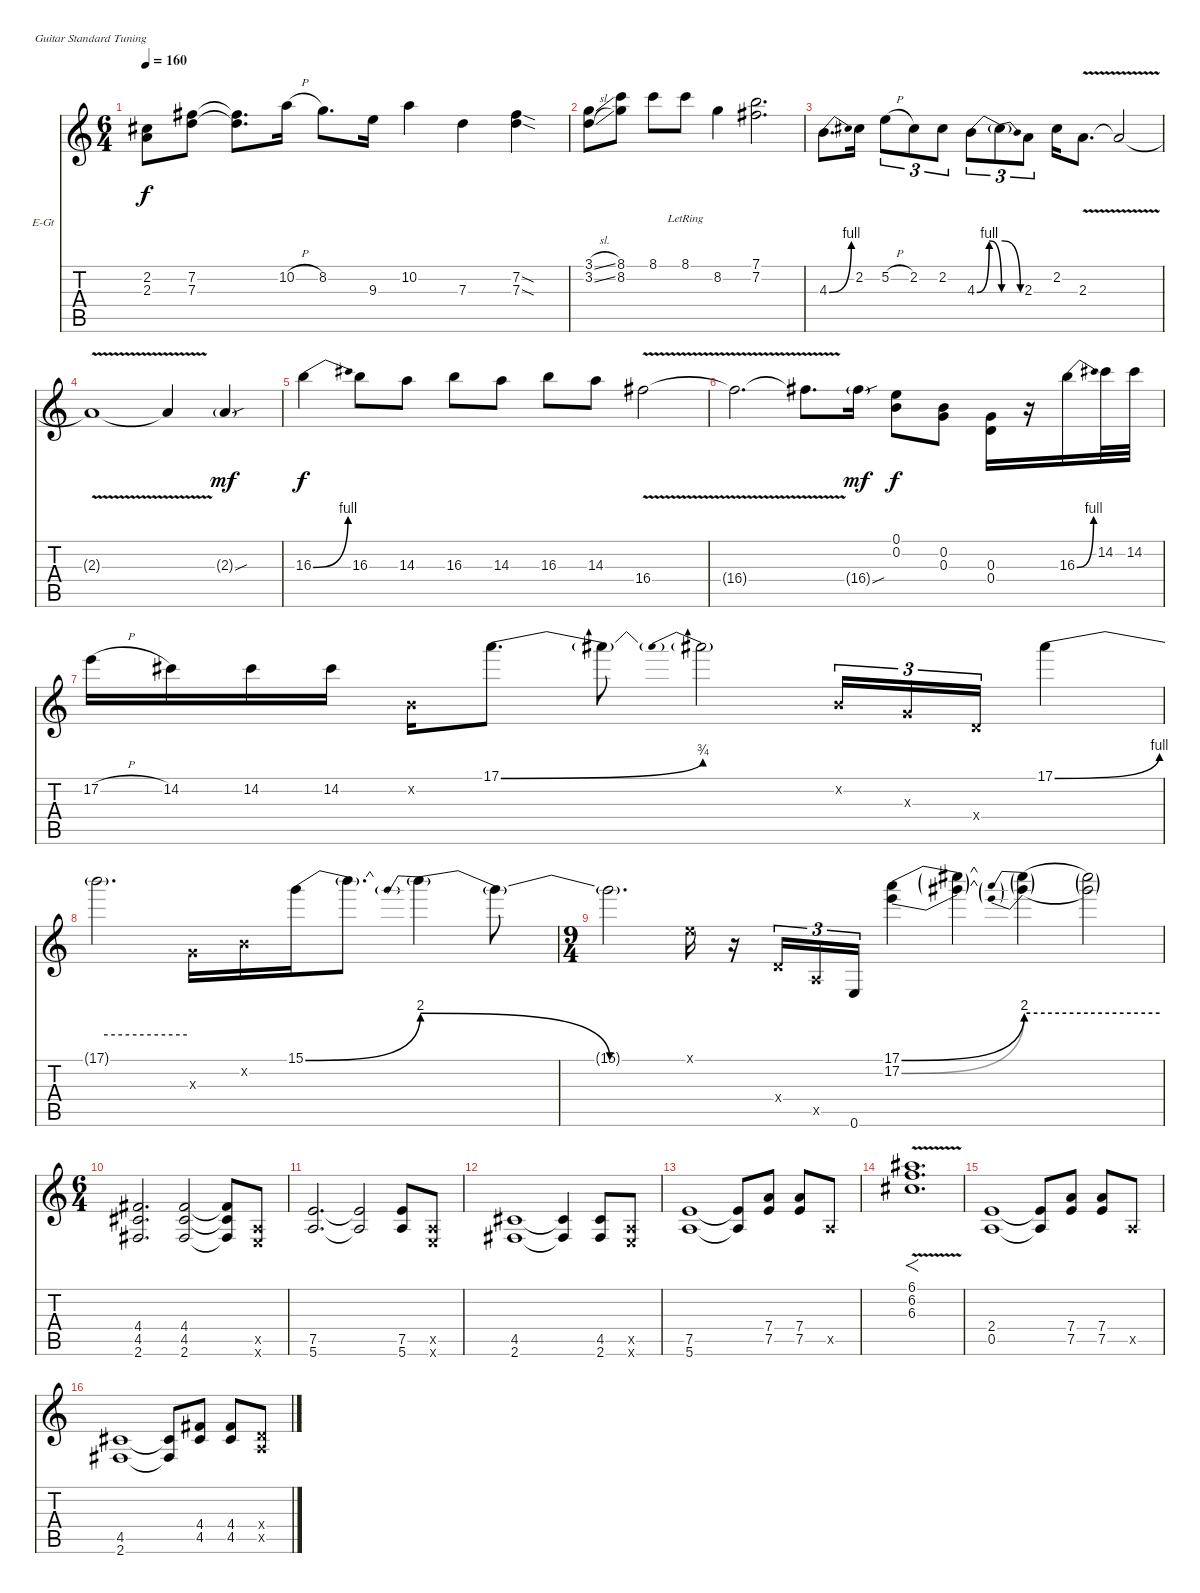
\defaultSystemsLayout 4
\bracketExtendMode nobrackets
\firstSystemTrackNameOrientation horizontal
\otherSystemsTrackNameOrientation horizontal
\track ("Mike McCready (Drive)" "E-Gt") {instrument overdrivenguitar}
\staff {score tabs}
\tuning (E4 B3 G3 D3 A2 E2)
\ts (6 4)
\tempo 160
\clef g2
\ks c
(2.2 2.3).8{dy f} (7.2 7.3).8 (7.2{t} 7.3{t}).8{d} 10.2{h}.16 8.2.8{d} 9.3.16 10.2.4 7.3.4 (7.2{sod} 7.3{sod}).4 |
(3.1{sl} 3.2{sl}).8 (8.1 8.2).8 8.1.8 8.1{lr}.8 8.2.4 (7.1 7.2).2{d} |
4.3{be (bend 0 0 60 4)}.8{d} 2.2.16 5.2{h}.8{tu (3 2)} 2.2.8{tu (3 2)} 2.2.8{tu (3 2)} 4.3{be (bendrelease 0 0 30 4 30 4 60 0)}.8{tu (3 2)} 4.3{be (release 0 4 60 0) t}.8{tu (3 2)} 2.3.8{tu (3 2)} 2.2.16 2.3{v}.8{d} 2.3{v t}.2 |
2.3{v t}.1 2.3{v t}.4 2.3{sou g}.4{dy mf} |
16.3{be (bend 0 0 60 4)}.4{dy f} 16.3.8 14.3.8 16.3.8 14.3.8 16.3.8 14.3.8 16.4{v}.2 |
16.4{v t}.2{d} 16.4{v t}.8{d} 16.4{sou g}.16{dy mf} (0.1 0.2).8{dy f} (0.2 0.3).8 (0.3 0.4).16 r.16 16.3{be (bend 0 0 60 4)}.16 14.2.32 14.2.32 |
17.2{h}.16 14.2.16 14.2.16 14.2.16 0.2{x}.16 17.1{be (bend 0 0 60 3)}.8{d} 17.1{t}.8 17.1{be (prebend 0 3 60 3) t}.2 0.2{x}.16{tu (3 2)} 0.3{x}.16{tu (3 2)} 0.4{x}.16{tu (3 2)} 17.1{be (bend 0 0 60 4)}.4 |
17.1{be (hold 0 4 60 4) t}.2{d} 0.3{x}.16 0.2{x}.16 15.1{be (bend 0 0 60 8)}.16 15.1{t}.8{d} 15.1{be (prebendrelease 0 8 60 0) t}.4 15.1{t}.8 |
\ts (9 4)
15.1{be (hold 0 0 60 0) t}.2{d} 0.1{x}.16 r.16 0.4{x}.16{tu (3 2)} 0.5{x}.16{tu (3 2)} 0.6.16{tu (3 2)} (17.1{be (bend 0 0 60 8)} 17.2{be (bend 0 0 60 8)}).4 (17.1{t} 17.2{t}).4 (17.1{be (prebend 0 8 60 8) t} 17.2{be (prebend 0 8 60 8) t}).4 (17.1{be (hold 0 8 60 8) t} 17.2{be (hold 0 8 60 8) t}).2 |
\ts (6 4)
(4.4 4.5 2.6).2{d} (4.4 4.5 2.6).2 (4.4{t} 4.5{t} 2.6{t}).8 (0.5{x} 0.6{x}).8 |
(7.5 5.6).2{d} (7.5{t} 5.6{t}).2 (7.5 5.6).8 (0.5{x} 0.6{x}).8 |
(4.5 2.6).1 (4.5{t} 2.6{t}).4 (4.5 2.6).8 (0.5{x} 0.6{x}).8 |
(7.5 5.6).1 (7.5{t} 5.6{t}).8 (7.4 7.5).8 (7.4 7.5).8 0.5{x}.8 |
(6.1{v} 6.2 6.3).1{f d} |
(2.4 0.5).1 (2.4{t} 0.5{t}).8 (7.4 7.5).8 (7.4 7.5).8 0.5{x}.8 |
(4.5 2.6).1 (4.5{t} 2.6{t}).8 (4.4 4.5).8 (4.4 4.5).8 (0.4{x} 0.5{x}).8
